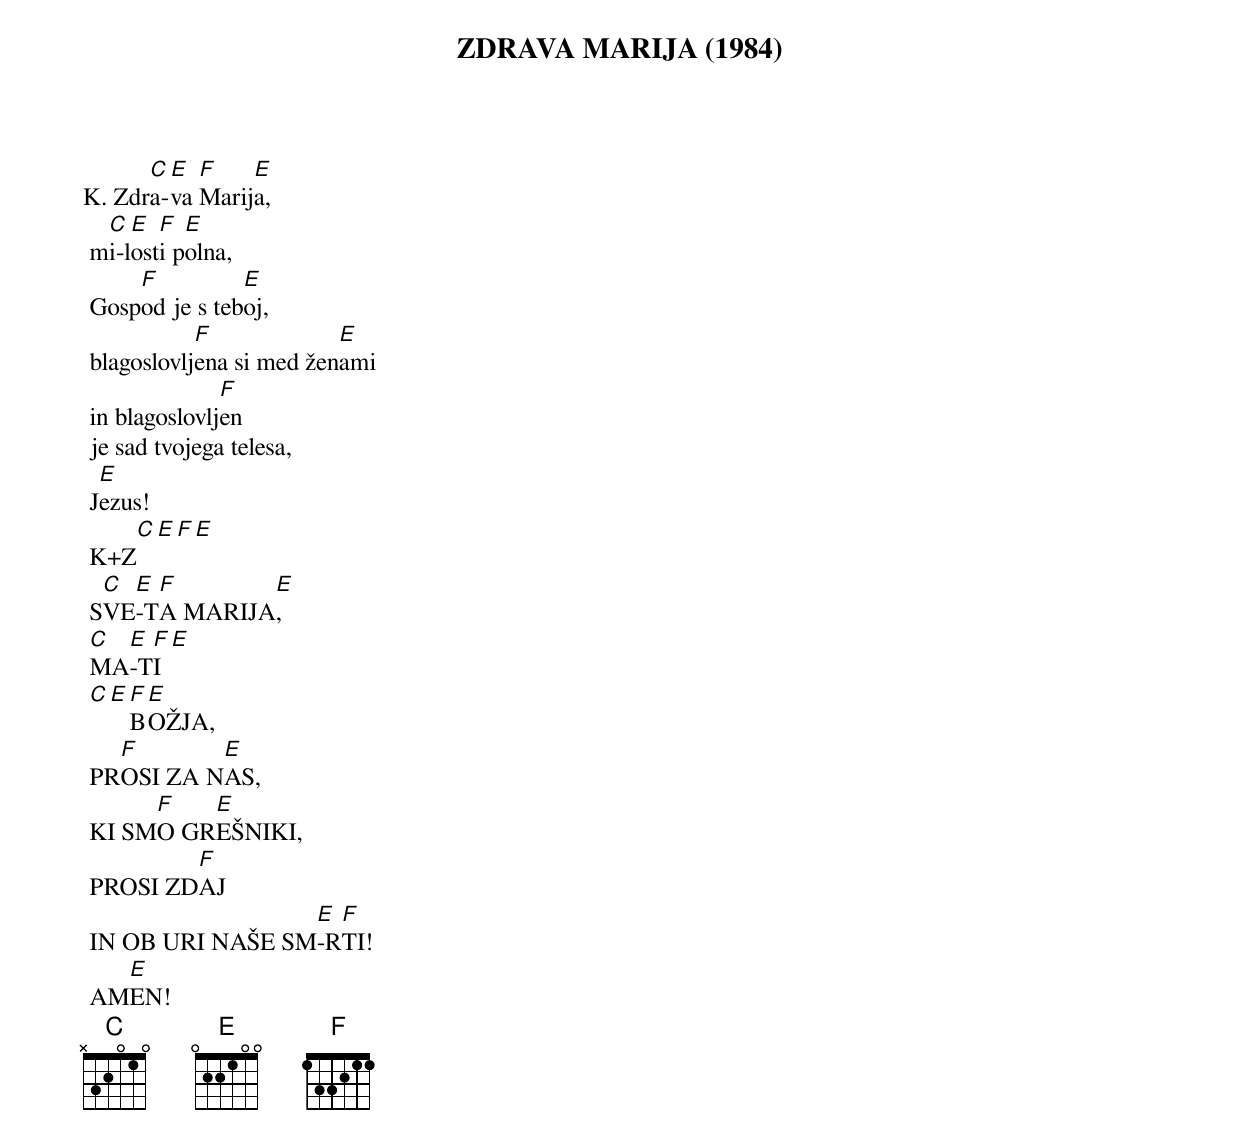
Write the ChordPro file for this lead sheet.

{title: ZDRAVA MARIJA (1984)}

K.	Zdr[C]a-[E]va [F]Marij[E]a,
	m[C]i-l[E]ost[F]i p[E]olna,
	Gosp[F]od je s teb[E]oj,
	blagoslovlj[F]ena si med žen[E]ami
	in blagoslovlj[F]en
	je sad tvojega telesa,
	J[E]ezus!
	K+Z[C][E][F][E]
	S[C]VE[E]-T[F]A MARIJA[E],
	[C]MA[E]-T[F]I[E]
	[C][E][F]B[E]OŽJA,
	PR[F]OSI ZA N[E]AS,
	KI SM[F]O GR[E]EŠNIKI,
	PROSI ZD[F]AJ
	IN OB URI NAŠE SM[E]-R[F]TI!
	AM[E]EN!
